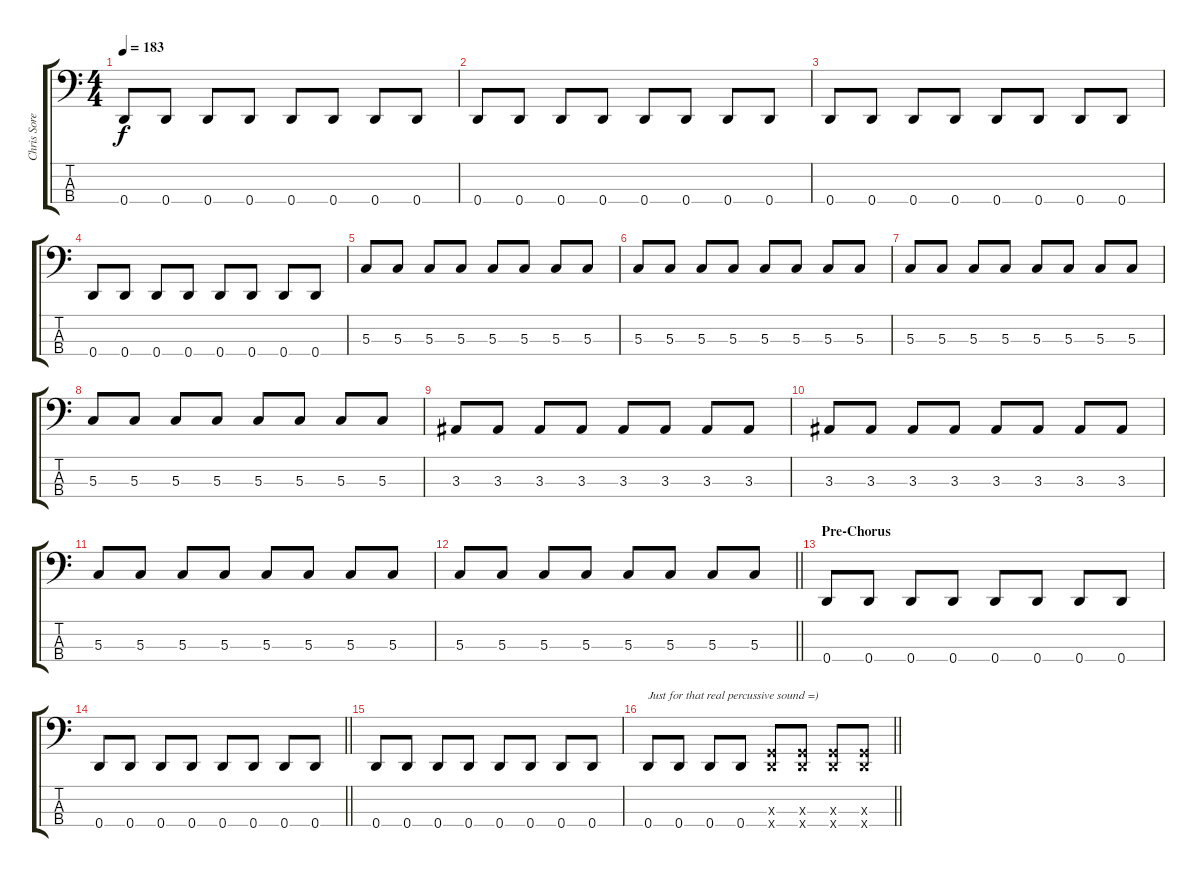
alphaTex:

\track ("Chris Sorenson" "Chris Sore") {instrument electricbasspick}
\staff {score tabs}
\tuning (F2 C2 G1 D1) {hide}
\ts (4 4)
\tempo 183
\clef f4
\ks c
0.4.8{dy f} 0.4.8 0.4.8 0.4.8 0.4.8 0.4.8 0.4.8 0.4.8 |
0.4.8 0.4.8 0.4.8 0.4.8 0.4.8 0.4.8 0.4.8 0.4.8 |
0.4.8 0.4.8 0.4.8 0.4.8 0.4.8 0.4.8 0.4.8 0.4.8 |
0.4.8 0.4.8 0.4.8 0.4.8 0.4.8 0.4.8 0.4.8 0.4.8 |
5.3.8 5.3.8 5.3.8 5.3.8 5.3.8 5.3.8 5.3.8 5.3.8 |
5.3.8 5.3.8 5.3.8 5.3.8 5.3.8 5.3.8 5.3.8 5.3.8 |
5.3.8 5.3.8 5.3.8 5.3.8 5.3.8 5.3.8 5.3.8 5.3.8 |
5.3.8 5.3.8 5.3.8 5.3.8 5.3.8 5.3.8 5.3.8 5.3.8 |
3.3.8 3.3.8 3.3.8 3.3.8 3.3.8 3.3.8 3.3.8 3.3.8 |
3.3.8 3.3.8 3.3.8 3.3.8 3.3.8 3.3.8 3.3.8 3.3.8 |
5.3.8 5.3.8 5.3.8 5.3.8 5.3.8 5.3.8 5.3.8 5.3.8 |
\barLineRight lightlight
5.3.8 5.3.8 5.3.8 5.3.8 5.3.8 5.3.8 5.3.8 5.3.8 |
\section ("" "Pre-Chorus")
0.4.8 0.4.8 0.4.8 0.4.8 0.4.8 0.4.8 0.4.8 0.4.8 |
\barLineRight lightlight
0.4.8 0.4.8 0.4.8 0.4.8 0.4.8 0.4.8 0.4.8 0.4.8 |
0.4.8 0.4.8 0.4.8 0.4.8 0.4.8 0.4.8 0.4.8 0.4.8 |
\barLineRight lightlight
0.4.8{txt "Just for that real percussive sound =)"} 0.4.8 0.4.8 0.4.8 (0.3{x} 0.4{x}).8 (0.3{x} 0.4{x}).8 (0.3{x} 0.4{x}).8 (0.3{x} 0.4{x}).8
